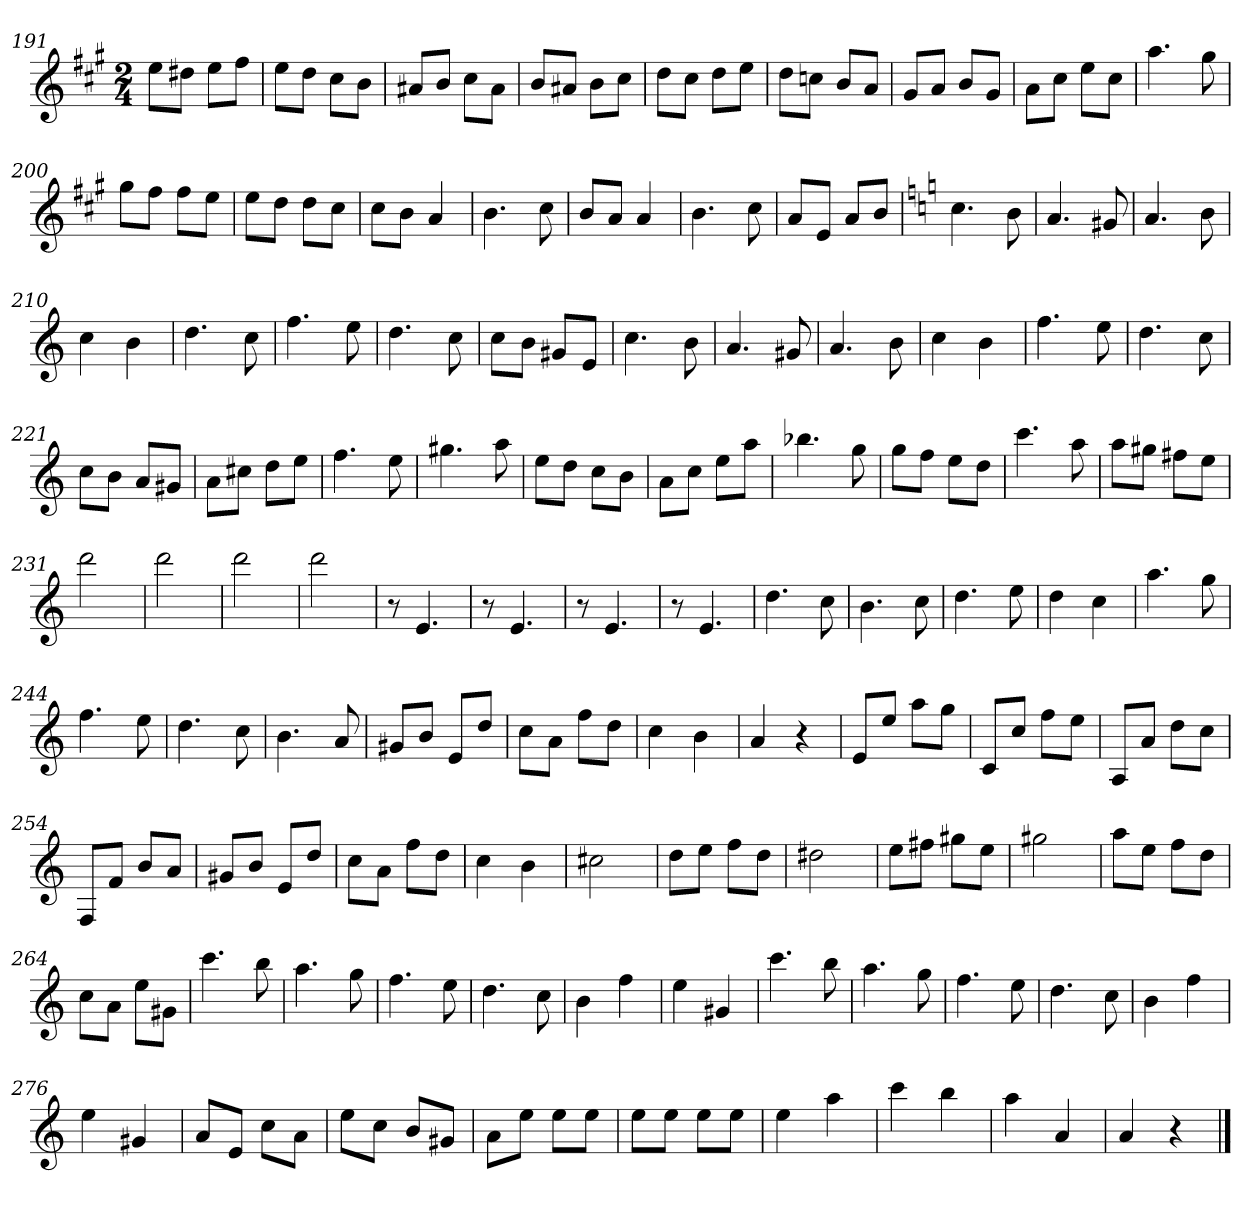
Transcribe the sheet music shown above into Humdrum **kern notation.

**kern
*part1
*staff1
*clefG2
*k[f#c#g#]
*M2/4
=191
8ee\L
8dd#X\J
8ee\L
8ff#\J
=192
8ee\L
8dd\J
8cc#\L
8b\J
=193
8a#X/L
8b/J
8cc#\L
8a#\J
=194
8b/L
8a#X/J
8b\L
8cc#\J
=195
8dd\L
8cc#\J
8dd\L
8ee\J
=196
8dd\L
8ccn\J
8b/L
8a/J
=197
8g#/L
8a/J
8b/L
8g#/J
=198
8a\L
8cc#\J
8ee\L
8cc#\J
=199
4.aa
8gg#
=200
8gg#\L
8ff#\J
8ff#\L
8ee\J
=201
8ee\L
8dd\J
8dd\L
8cc#\J
=202
8cc#\L
8b\J
4a
=203
4.b
8cc#
=204
8b/L
8a/J
4a
=205
4.b
8cc#
=206
8a/L
8e/J
8a/L
8b/J
=207
*k[]
4.cc
8b
=208
4.a
8g#X
=209
4.a
8b
=210
4cc
4b
=211
4.dd
8cc
=212
4.ff
8ee
=213
4.dd
8cc
=214
8cc\L
8b\J
8g#X/L
8e/J
=215
4.cc
8b
=216
4.a
8g#X
=217
4.a
8b
=218
4cc
4b
=219
4.ff
8ee
=220
4.dd
8cc
=221
8cc\L
8b\J
8a/L
8g#X/J
=222
8a\L
8cc#X\J
8dd\L
8ee\J
=223
4.ff
8ee
=224
4.gg#X
8aa
=225
8ee\L
8dd\J
8cc\L
8b\J
=226
8a\L
8cc\J
8ee\L
8aa\J
=227
4.bb-X
8gg
=228
8gg\L
8ff\J
8ee\L
8dd\J
=229
4.ccc
8aa
=230
8aa\L
8gg#X\J
8ff#X\L
8ee\J
=231
2ddd
=232
2ddd
=233
2ddd
=234
2ddd
=235
8r
4.e
=236
8r
4.e
=237
8r
4.e
=238
8r
4.e
=239
4.dd
8cc
=240
4.b
8cc
=241
4.dd
8ee
=242
4dd
4cc
=243
4.aa
8gg
=244
4.ff
8ee
=245
4.dd
8cc
=246
4.b
8a
=247
8g#X/L
8b/J
8e/L
8dd/J
=248
8cc\L
8a\J
8ff\L
8dd\J
=249
4cc
4b
=250
4a
4r
=251
8e/L
8ee/J
8aa\L
8gg\J
=252
8c/L
8cc/J
8ff\L
8ee\J
=253
8A/L
8a/J
8dd\L
8cc\J
=254
8F/L
8f/J
8b/L
8a/J
=255
8g#X/L
8b/J
8e/L
8dd/J
=256
8cc\L
8a\J
8ff\L
8dd\J
=257
4cc
4b
=258
2cc#X
=259
8dd\L
8ee\J
8ff\L
8dd\J
=260
2dd#X
=261
8ee\L
8ff#X\J
8gg#X\L
8ee\J
=262
2gg#X
=263
8aa\L
8ee\J
8ff\L
8dd\J
=264
8cc\L
8a\J
8ee\L
8g#X\J
=265
4.ccc
8bb
=266
4.aa
8gg
=267
4.ff
8ee
=268
4.dd
8cc
=269
4b
4ff
=270
4ee
4g#X
=271
4.ccc
8bb
=272
4.aa
8gg
=273
4.ff
8ee
=274
4.dd
8cc
=275
4b
4ff
=276
4ee
4g#X
=277
8a/L
8e/J
8cc\L
8a\J
=278
8ee\L
8cc\J
8b/L
8g#X/J
=279
8a\L
8ee\J
8ee\L
8ee\J
=280
8ee\L
8ee\J
8ee\L
8ee\J
=281
4ee
4aa
=282
4ccc
4bb
=283
4aa
4a
=284
4a
4r
==
*-
